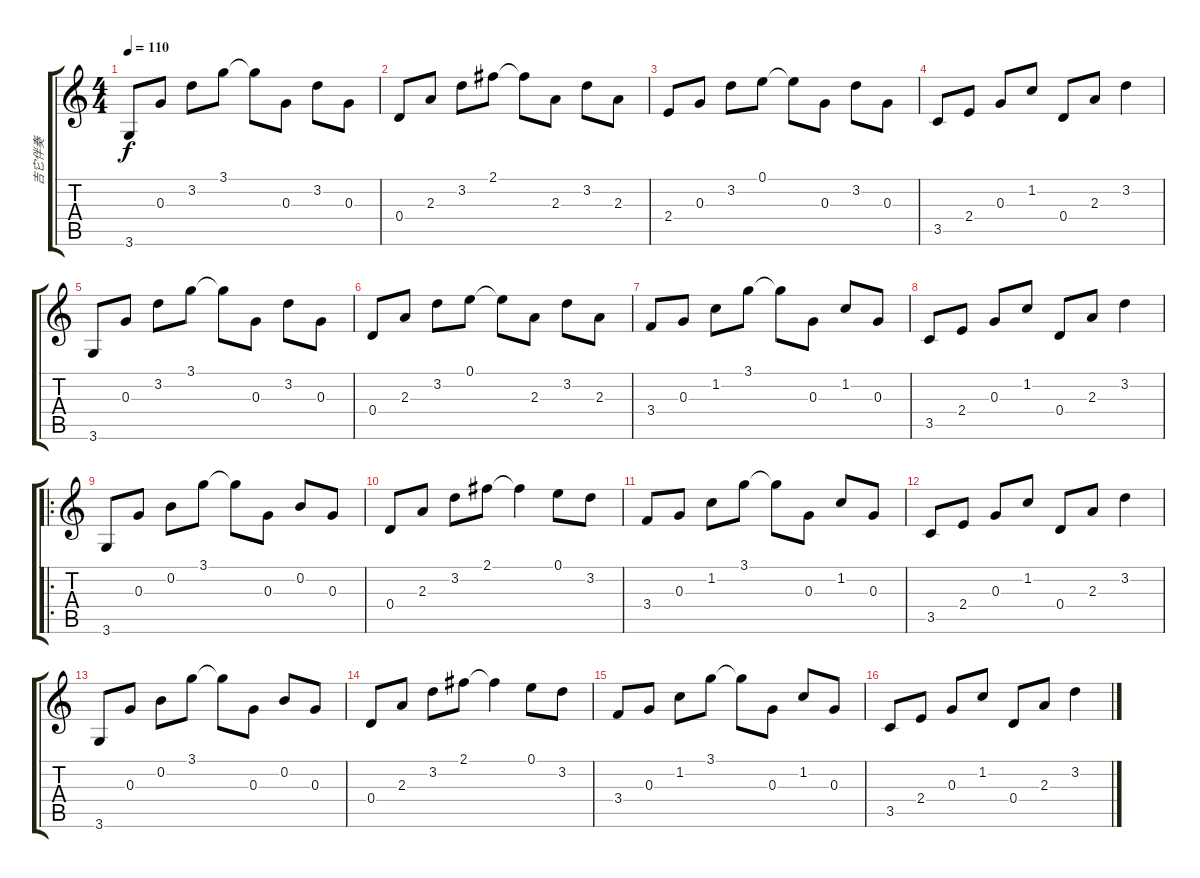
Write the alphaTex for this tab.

\track ("吉它伴奏" "吉它伴奏") {instrument acousticguitarsteel}
\staff {score tabs}
\tuning (E4 B3 G3 D3 A2 E2) {hide}
\ts (4 4)
\tempo 110
\clef g2
\ks c
3.6.8{dy f instrument acousticguitarsteel} 0.3.8 3.2.8 3.1.8 3.1{t}.8 0.3.8 3.2.8 0.3.8 |
0.4.8 2.3.8 3.2.8 2.1.8 2.1{t}.8 2.3.8 3.2.8 2.3.8 |
2.4.8 0.3.8 3.2.8 0.1.8 0.1{t}.8 0.3.8 3.2.8 0.3.8 |
3.5.8 2.4.8 0.3.8 1.2.8 0.4.8 2.3.8 3.2.4 |
3.6.8 0.3.8 3.2.8 3.1.8 3.1{t}.8 0.3.8 3.2.8 0.3.8 |
0.4.8 2.3.8 3.2.8 0.1.8 0.1{t}.8 2.3.8 3.2.8 2.3.8 |
3.4.8 0.3.8 1.2.8 3.1.8 3.1{t}.8 0.3.8 1.2.8 0.3.8 |
3.5.8 2.4.8 0.3.8 1.2.8 0.4.8 2.3.8 3.2.4 |
\ro
3.6.8 0.3.8 0.2.8 3.1.8 3.1{t}.8 0.3.8 0.2.8 0.3.8 |
0.4.8 2.3.8 3.2.8 2.1.8 2.1{t}.4 0.1.8 3.2.8 |
3.4.8 0.3.8 1.2.8 3.1.8 3.1{t}.8 0.3.8 1.2.8 0.3.8 |
3.5.8 2.4.8 0.3.8 1.2.8 0.4.8 2.3.8 3.2.4 |
3.6.8 0.3.8 0.2.8 3.1.8 3.1{t}.8 0.3.8 0.2.8 0.3.8 |
0.4.8 2.3.8 3.2.8 2.1.8 2.1{t}.4 0.1.8 3.2.8 |
3.4.8 0.3.8 1.2.8 3.1.8 3.1{t}.8 0.3.8 1.2.8 0.3.8 |
3.5.8 2.4.8 0.3.8 1.2.8 0.4.8 2.3.8 3.2.4
